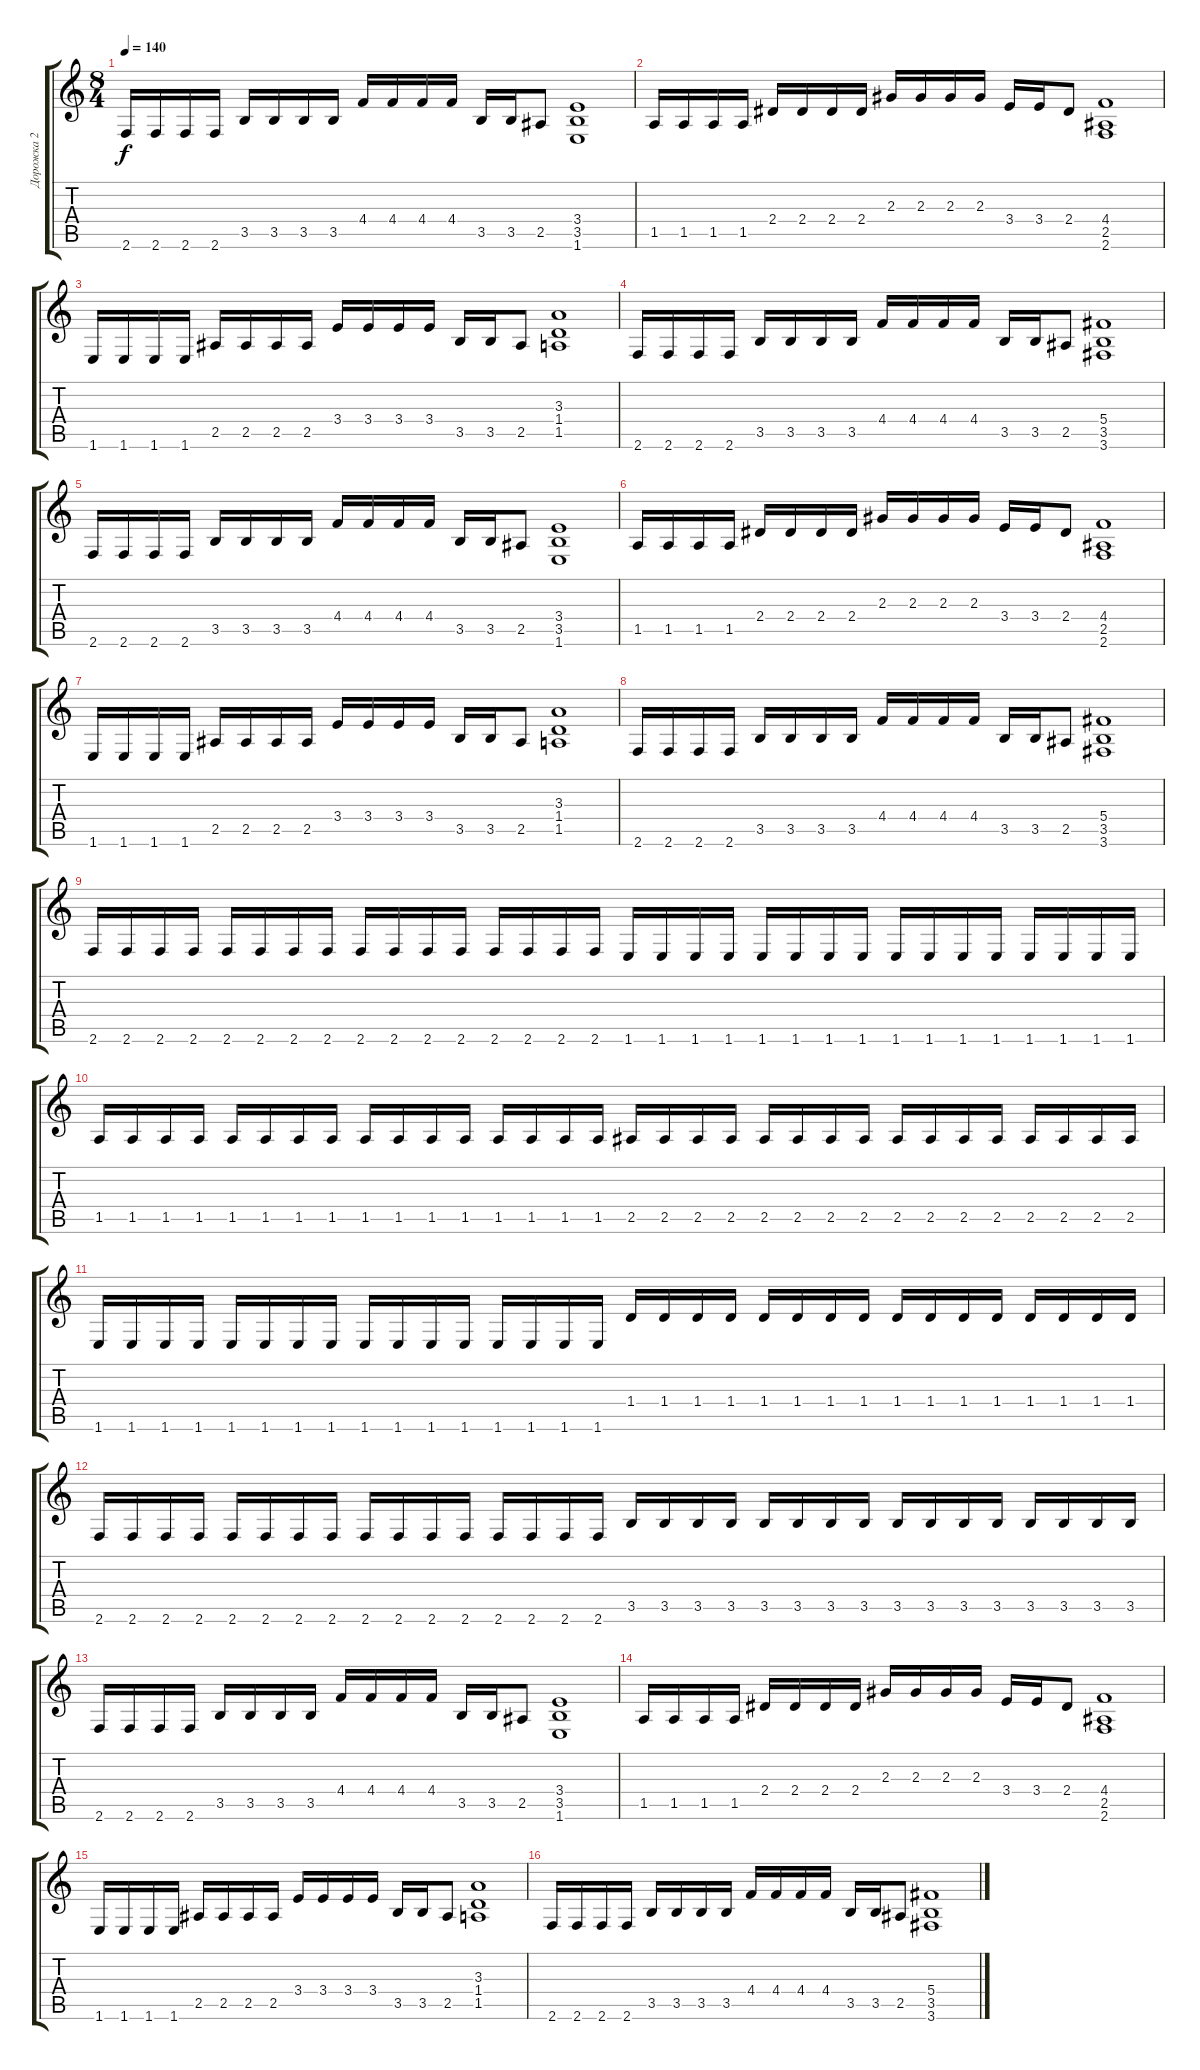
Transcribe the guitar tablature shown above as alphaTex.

\track ("Дорожка 2" "Дорожка 2") {instrument distortionguitar}
\staff {score tabs}
\tuning (Eb4 Bb3 Gb3 Db3 Ab2 Eb2) {hide}
\ts (8 4)
\tempo 140
\clef g2
\ks c
2.6.16{dy f instrument distortionguitar} 2.6.16 2.6.16 2.6.16 3.5.16 3.5.16 3.5.16 3.5.16 4.4.16 4.4.16 4.4.16 4.4.16 3.5.16 3.5.16 2.5.8 (3.4 3.5 1.6).1 |
1.5.16 1.5.16 1.5.16 1.5.16 2.4.16 2.4.16 2.4.16 2.4.16 2.3.16 2.3.16 2.3.16 2.3.16 3.4.16 3.4.16 2.4.8 (4.4 2.5 2.6).1 |
1.6.16 1.6.16 1.6.16 1.6.16 2.5.16 2.5.16 2.5.16 2.5.16 3.4.16 3.4.16 3.4.16 3.4.16 3.5.16 3.5.16 2.5.8 (3.3 1.4 1.5).1 |
2.6.16 2.6.16 2.6.16 2.6.16 3.5.16 3.5.16 3.5.16 3.5.16 4.4.16 4.4.16 4.4.16 4.4.16 3.5.16 3.5.16 2.5.8 (5.4 3.5 3.6).1 |
2.6.16 2.6.16 2.6.16 2.6.16 3.5.16 3.5.16 3.5.16 3.5.16 4.4.16 4.4.16 4.4.16 4.4.16 3.5.16 3.5.16 2.5.8 (3.4 3.5 1.6).1 |
1.5.16 1.5.16 1.5.16 1.5.16 2.4.16 2.4.16 2.4.16 2.4.16 2.3.16 2.3.16 2.3.16 2.3.16 3.4.16 3.4.16 2.4.8 (4.4 2.5 2.6).1 |
1.6.16 1.6.16 1.6.16 1.6.16 2.5.16 2.5.16 2.5.16 2.5.16 3.4.16 3.4.16 3.4.16 3.4.16 3.5.16 3.5.16 2.5.8 (3.3 1.4 1.5).1 |
2.6.16 2.6.16 2.6.16 2.6.16 3.5.16 3.5.16 3.5.16 3.5.16 4.4.16 4.4.16 4.4.16 4.4.16 3.5.16 3.5.16 2.5.8 (5.4 3.5 3.6).1 |
2.6.16 2.6.16 2.6.16 2.6.16 2.6.16 2.6.16 2.6.16 2.6.16 2.6.16 2.6.16 2.6.16 2.6.16 2.6.16 2.6.16 2.6.16 2.6.16 1.6.16 1.6.16 1.6.16 1.6.16 1.6.16 1.6.16 1.6.16 1.6.16 1.6.16 1.6.16 1.6.16 1.6.16 1.6.16 1.6.16 1.6.16 1.6.16 |
1.5.16 1.5.16 1.5.16 1.5.16 1.5.16 1.5.16 1.5.16 1.5.16 1.5.16 1.5.16 1.5.16 1.5.16 1.5.16 1.5.16 1.5.16 1.5.16 2.5.16 2.5.16 2.5.16 2.5.16 2.5.16 2.5.16 2.5.16 2.5.16 2.5.16 2.5.16 2.5.16 2.5.16 2.5.16 2.5.16 2.5.16 2.5.16 |
1.6.16 1.6.16 1.6.16 1.6.16 1.6.16 1.6.16 1.6.16 1.6.16 1.6.16 1.6.16 1.6.16 1.6.16 1.6.16 1.6.16 1.6.16 1.6.16 1.4.16 1.4.16 1.4.16 1.4.16 1.4.16 1.4.16 1.4.16 1.4.16 1.4.16 1.4.16 1.4.16 1.4.16 1.4.16 1.4.16 1.4.16 1.4.16 |
2.6.16 2.6.16 2.6.16 2.6.16 2.6.16 2.6.16 2.6.16 2.6.16 2.6.16 2.6.16 2.6.16 2.6.16 2.6.16 2.6.16 2.6.16 2.6.16 3.5.16 3.5.16 3.5.16 3.5.16 3.5.16 3.5.16 3.5.16 3.5.16 3.5.16 3.5.16 3.5.16 3.5.16 3.5.16 3.5.16 3.5.16 3.5.16 |
2.6.16 2.6.16 2.6.16 2.6.16 3.5.16 3.5.16 3.5.16 3.5.16 4.4.16 4.4.16 4.4.16 4.4.16 3.5.16 3.5.16 2.5.8 (3.4 3.5 1.6).1 |
1.5.16 1.5.16 1.5.16 1.5.16 2.4.16 2.4.16 2.4.16 2.4.16 2.3.16 2.3.16 2.3.16 2.3.16 3.4.16 3.4.16 2.4.8 (4.4 2.5 2.6).1 |
1.6.16 1.6.16 1.6.16 1.6.16 2.5.16 2.5.16 2.5.16 2.5.16 3.4.16 3.4.16 3.4.16 3.4.16 3.5.16 3.5.16 2.5.8 (3.3 1.4 1.5).1 |
2.6.16 2.6.16 2.6.16 2.6.16 3.5.16 3.5.16 3.5.16 3.5.16 4.4.16 4.4.16 4.4.16 4.4.16 3.5.16 3.5.16 2.5.8 (5.4 3.5 3.6).1
